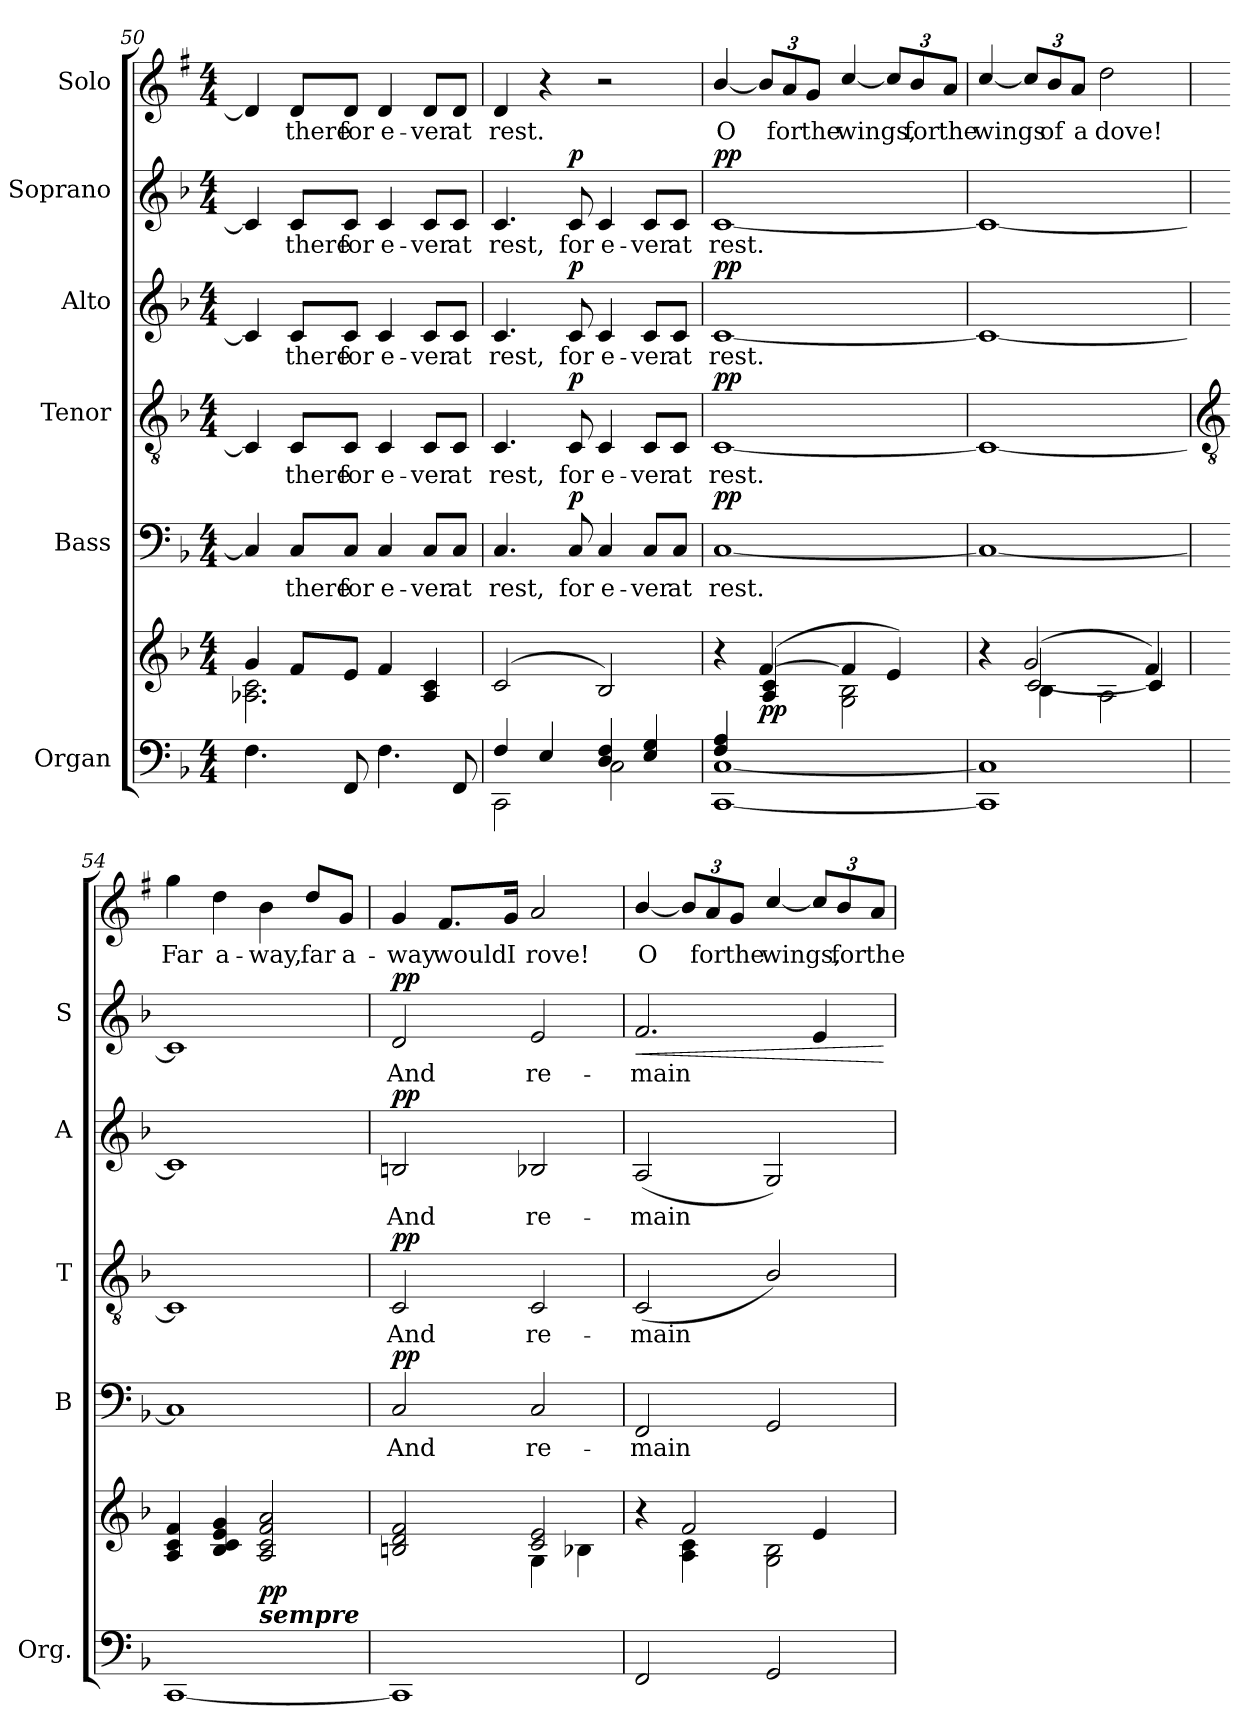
**kern	**kern	**dynam	**kern	**text	**dynam	**kern	**text	**dynam	**kern	**text	**dynam	**kern	**text	**dynam	**kern	**text
*part6	*part6	*part6	*part5	*part5	*part5	*part4	*part4	*part4	*part3	*part3	*part3	*part2	*part2	*part2	*part1	*part1
*staff7	*staff6	*staff6/7	*staff5	*staff5	*staff5	*staff4	*staff4	*staff4	*staff3	*staff3	*staff3	*staff2	*staff2	*staff2	*staff1	*staff1
*I"Organ	*	*	*I"Bass	*	*	*I"Tenor	*	*	*I"Alto	*	*	*I"Soprano	*	*	*I"Solo	*
*I'Org.	*	*	*I'B	*	*	*I'T	*	*	*I'A	*	*	*I'S	*	*	*	*
!!LO:LB:g=z
*clefF4	*clefG2	*	*clefF4	*	*	*clefGv2	*	*	*clefG2	*	*	*clefG2	*	*	*clefG2	*
*	*	*	*	*	*	*	*	*	*	*	*	*	*	*	*ITrd1c2	*
*k[b-]	*k[b-]	*	*k[b-]	*	*	*k[b-]	*	*	*k[b-]	*	*	*k[b-]	*	*	*k[b-]	*
*F:	*F:	*	*F:	*	*	*F:	*	*	*F:	*	*	*F:	*	*	*F:	*
*M4/4	*M4/4	*	*M4/4	*	*	*M4/4	*	*	*M4/4	*	*	*M4/4	*	*	*M4/4	*
=50	=50	=50	=50	=50	=50	=50	=50	=50	=50	=50	=50	=50	=50	=50	=50	=50
*^	*^	*	*	*	*	*	*	*	*	*	*	*	*	*	*	*
1ryy	4.F\	4g/	2.A-X\ 2.c\	.	4C/]	.	.	4C]	.	.	4c]	.	.	4c]	.	.	4c]	.
!	!	!	!	!	!	!LO:LY:b	!	!	!LO:LY:b	!	!	!LO:LY:b	!	!	!LO:LY:b	!	!	!LO:LY:b
.	.	8f/L	.	.	8C/L	there	.	8C/L	there	.	8c/L	there	.	8c/L	there	.	8c/L	there
!	!	!	!	!	!	!LO:LY:b	!	!	!LO:LY:b	!	!	!LO:LY:b	!	!	!LO:LY:b	!	!	!LO:LY:b
.	8FF/	8e/J	.	.	8C/J	for	.	8C/J	for	.	8c/J	for	.	8c/J	for	.	8c/J	for
!	!	!	!	!	!	!LO:LY:b	!	!	!LO:LY:b	!	!	!LO:LY:b	!	!	!LO:LY:b	!	!	!LO:LY:b
.	4.F\	4f/	.	.	4C/	e-	.	4C	e-	.	4c	e-	.	4c	e-	.	4c	e-
!	!	!	!	!	!	!LO:LY:b	!	!	!LO:LY:b	!	!	!LO:LY:b	!	!	!LO:LY:b	!	!	!LO:LY:b
.	.	4A-/ 4c/	4ryy	.	8C/L	-ver	.	8C/L	-ver	.	8c/L	-ver	.	8c/L	-ver	.	8c/L	-ver
!	!	!	!	!	!	!LO:LY:b	!	!	!LO:LY:b	!	!	!LO:LY:b	!	!	!LO:LY:b	!	!	!LO:LY:b
.	8FF/	.	.	.	8C/J	at	.	8C/J	at	.	8c/J	at	.	8c/J	at	.	8c/J	at
=51	=51	=51	=51	=51	=51	=51	=51	=51	=51	=51	=51	=51	=51	=51	=51	=51	=51	=51
!	!	!	!	!	!	!LO:LY:b	!	!	!LO:LY:b	!	!	!LO:LY:b	!	!	!LO:LY:b	!	!	!LO:LY:b
4F/	2CC\	(>2c/	1ryy	.	4.C/	rest,	.	4.C	rest,	.	4.c	rest,	.	4.c	rest,	.	4c	rest.
4E/	.	.	.	.	.	.	.	.	.	.	.	.	.	.	.	.	4r	.
!	!	!	!	!	!	!LO:LY:b	!LO:DY:b	!	!LO:LY:b	!LO:DY:b	!	!LO:LY:b	!LO:DY:b	!	!LO:LY:b	!LO:DY:b	!	!
.	.	.	.	.	8C/	for	p	8C	for	p	8c	for	p	8c	for	p	.	.
!	!	!	!	!	!	!LO:LY:b	!	!	!LO:LY:b	!	!	!LO:LY:b	!	!	!LO:LY:b	!	!	!
4D/ 4F/	2C\	2B-/)	.	.	4C/	e-	.	4C	e-	.	4c	e-	.	4c	e-	.	2r	.
!	!	!	!	!	!	!LO:LY:b	!	!	!LO:LY:b	!	!	!LO:LY:b	!	!	!LO:LY:b	!	!	!
4E/ 4G/	.	.	.	.	8C/L	-ver	.	8C/L	-ver	.	8c/L	-ver	.	8c/L	-ver	.	.	.
!	!	!	!	!	!	!LO:LY:b	!	!	!LO:LY:b	!	!	!LO:LY:b	!	!	!LO:LY:b	!	!	!
.	.	.	.	.	8C/J	at	.	8C/J	at	.	8c/J	at	.	8c/J	at	.	.	.
=52	=52	=52	=52	=52	=52	=52	=52	=52	=52	=52	=52	=52	=52	=52	=52	=52	=52	=52
!	!	!	!	!	!	!LO:LY:b	!LO:DY:b	!	!LO:LY:b	!LO:DY:b	!	!LO:LY:b	!LO:DY:b	!	!LO:LY:b	!LO:DY:b	!	!LO:LY:b
4F/ 4A/	[1CC\ [1C\	4r	4ryy	.	[1C	rest.	pp	[1C	rest.	pp	[1c	rest.	pp	[1c	rest.	pp	[4a/	O
!	!	!	!	!LO:DY:b	!	!	!	!	!	!	!	!	!	!	!	!	!	!
4ryy	.	(>[4f/	4A/ 4c/	pp	.	.	.	.	.	.	.	.	.	.	.	.	12a/L]	.
!	!	!	!	!	!	!	!	!	!	!	!	!	!	!	!	!	!	!LO:LY:b
.	.	.	.	.	.	.	.	.	.	.	.	.	.	.	.	.	12g/	for
!	!	!	!	!	!	!	!	!	!	!	!	!	!	!	!	!	!	!LO:LY:b
.	.	.	.	.	.	.	.	.	.	.	.	.	.	.	.	.	12f/J	the
!	!	!	!	!	!	!	!	!	!	!	!	!	!	!	!	!	!	!LO:LY:b
2ryy	.	4f/]	2G\ 2B-\	.	.	.	.	.	.	.	.	.	.	.	.	.	[4b-/	wings,
.	.	4e/)	.	.	.	.	.	.	.	.	.	.	.	.	.	.	12b-/L]	.
!	!	!	!	!	!	!	!	!	!	!	!	!	!	!	!	!	!	!LO:LY:b
.	.	.	.	.	.	.	.	.	.	.	.	.	.	.	.	.	12a/	for
!	!	!	!	!	!	!	!	!	!	!	!	!	!	!	!	!	!	!LO:LY:b
.	.	.	.	.	.	.	.	.	.	.	.	.	.	.	.	.	12g/J	the
=53	=53	=53	=53	=53	=53	=53	=53	=53	=53	=53	=53	=53	=53	=53	=53	=53	=53	=53
*	*	*	*^	*	*	*	*	*	*	*	*	*	*	*	*	*	*	*
!	!	!	!	!	!	!	!	!	!	!	!	!	!	!	!	!	!	!	!LO:LY:b
4ryy	1CC\] 1C\]	4r	4ryy	4ryy	.	1C_	.	.	1C_	.	.	1c_	.	.	1c_	.	.	[4b-/	wings
2.ryy	.	(>2g/	[2c/	4B-\	.	.	.	.	.	.	.	.	.	.	.	.	.	12b-/L]	.
!	!	!	!	!	!	!	!	!	!	!	!	!	!	!	!	!	!	!	!LO:LY:b
.	.	.	.	.	.	.	.	.	.	.	.	.	.	.	.	.	.	12a/	of
!	!	!	!	!	!	!	!	!	!	!	!	!	!	!	!	!	!	!	!LO:LY:b
.	.	.	.	.	.	.	.	.	.	.	.	.	.	.	.	.	.	12g/J	a
!	!	!	!	!	!	!	!	!	!	!	!	!	!	!	!	!	!	!	!LO:LY:b
.	.	.	.	2A\	.	.	.	.	.	.	.	.	.	.	.	.	.	2cc	dove!
.	.	4f/)	4c/]	.	.	.	.	.	.	.	.	.	.	.	.	.	.	.	.
*v	*v	*	*	*	*	*	*	*	*	*	*	*	*	*	*	*	*	*	*
*	*v	*v	*v	*	*	*	*	*	*	*	*	*	*	*	*	*	*	*
!!LO:LB:g=z
=54	=54	=54	=54	=54	=54	=54	=54	=54	=54	=54	=54	=54	=54	=54	=54	=54
*	*	*	*	*	*	*clefGv2	*	*	*	*	*	*	*	*	*	*
*	*^	*	*	*	*	*	*	*	*	*	*	*	*	*	*	*
!	!	!	!	!	!	!	!	!	!	!	!	!	!	!	!	!	!LO:LY:b
[1CC	4A/ 4c/ 4f/	1ryy	.	1C]	.	.	1C]	.	.	1c]	.	.	1c]	.	.	4ff	Far
!	!	!	!	!	!	!	!	!	!	!	!	!	!	!	!	!	!LO:LY:b
.	4B-/ 4c/ 4e/ 4g/	.	.	.	.	.	.	.	.	.	.	.	.	.	.	4cc	a-
!	!LO:TX:b:Bi:t=sempre	!	!	!	!	!	!	!	!	!	!	!	!	!	!	!	!
!	!	!	!LO:DY:b	!	!	!	!	!	!	!	!	!	!	!	!	!	!LO:LY:b
.	2A/ 2c/ 2f/ 2a/	.	pp	.	.	.	.	.	.	.	.	.	.	.	.	4a	-way,
!	!	!	!	!	!	!	!	!	!	!	!	!	!	!	!	!	!LO:LY:b
.	.	.	.	.	.	.	.	.	.	.	.	.	.	.	.	8cc/L	far
!	!	!	!	!	!	!	!	!	!	!	!	!	!	!	!	!	!LO:LY:b
.	.	.	.	.	.	.	.	.	.	.	.	.	.	.	.	8f/J	a-
=55	=55	=55	=55	=55	=55	=55	=55	=55	=55	=55	=55	=55	=55	=55	=55	=55	=55
!	!	!	!	!	!LO:LY:b	!LO:DY:b	!	!LO:LY:b	!LO:DY:b	!	!LO:LY:b	!LO:DY:b	!	!LO:LY:b	!LO:DY:b	!	!LO:LY:b
1CC]	2Bn/ 2d/ 2f/	2ryy	.	2C/	And	pp	2C	And	pp	2Bn	And	pp	2d	And	pp	4f	-way
!	!	!	!	!	!	!	!	!	!	!	!	!	!	!	!	!	!LO:LY:b
.	.	.	.	.	.	.	.	.	.	.	.	.	.	.	.	8.e/L	would
!	!	!	!	!	!	!	!	!	!	!	!	!	!	!	!	!	!LO:LY:b
.	.	.	.	.	.	.	.	.	.	.	.	.	.	.	.	16f/Jk	I
!	!	!	!	!	!LO:LY:b	!	!	!LO:LY:b	!	!	!LO:LY:b	!	!	!LO:LY:b	!	!	!LO:LY:b
.	2c/ 2e/	4G\	.	2C/	re-	.	2C	re-	.	2B-X	re-	.	2e	re-	.	2g	rove!
.	.	4B-X\	.	.	.	.	.	.	.	.	.	.	.	.	.	.	.
=56	=56	=56	=56	=56	=56	=56	=56	=56	=56	=56	=56	=56	=56	=56	=56	=56	=56
!	!	!	!	!	!LO:LY:b	!	!	!LO:LY:b	!	!	!LO:LY:b	!	!	!LO:LY:b	!LO:HP:b	!	!LO:LY:b
2FF	4r	4ryy	.	2FF	-main	.	(<2C	-main	.	(<2A	-main	.	2.f	-main	<	[4a/	O
.	2f/	4A\ 4c\	.	.	.	.	.	.	.	.	.	.	.	.	.	12a/L]	.
!	!	!	!	!	!	!	!	!	!	!	!	!	!	!	!	!	!LO:LY:b
.	.	.	.	.	.	.	.	.	.	.	.	.	.	.	.	12g/	for
!	!	!	!	!	!	!	!	!	!	!	!	!	!	!	!	!	!LO:LY:b
.	.	.	.	.	.	.	.	.	.	.	.	.	.	.	.	12f/J	the
!	!	!	!	!	!	!	!	!	!	!	!	!	!	!	!	!	!LO:LY:b
2GG	.	2G\ 2B-\	.	2GG	.	.	2B-/)	.	.	2G)	.	.	.	.	.	[4b-/	wings,
.	4e/	.	.	.	.	.	.	.	.	.	.	.	4e	.	.	12b-/L]	.
!	!	!	!	!	!	!	!	!	!	!	!	!	!	!	!	!	!LO:LY:b
.	.	.	.	.	.	.	.	.	.	.	.	.	.	.	.	12a/	for
!	!	!	!	!	!	!	!	!	!	!	!	!	!	!	!	!	!LO:LY:b
.	.	.	.	.	.	.	.	.	.	.	.	.	.	.	.	12g/J	the
*	*v	*v	*	*	*	*	*	*	*	*	*	*	*	*	*	*	*
.	.	.	.	.	.	.	.	.	.	.	.	.	.	[	.	.
=	=	=	=	=	=	=	=	=	=	=	=	=	=	=	=	=
*-	*-	*-	*-	*-	*-	*-	*-	*-	*-	*-	*-	*-	*-	*-	*-	*-
